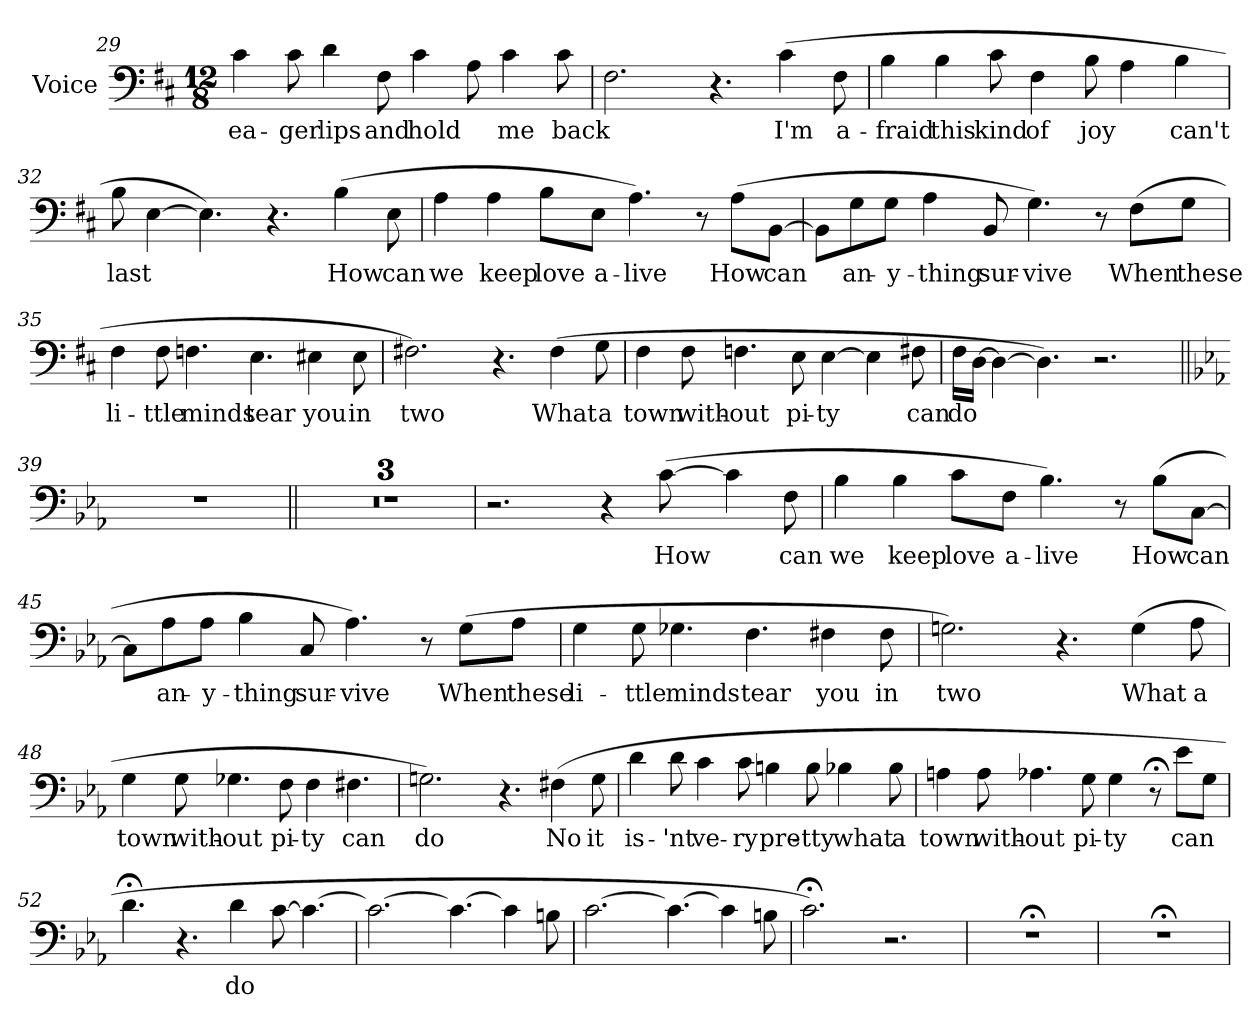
**kern	**text
*part1	*part1
*staff1	*staff1
*I"Voice	*
*I'Voice	*
*clefF4	*
*k[f#c#]	*
*b:	*
*M12/8	*
=29	=29
!	!LO:LY:b
4c#\	ea-
!	!LO:LY:b
8c#\	-ger
!	!LO:LY:b
4d\	lips
!	!LO:LY:b
8F#\	and
!	!LO:LY:b
4c#\	hold
8A\	.
!	!LO:LY:b
4c#\	me
!	!LO:LY:b
8c#\	back
=30	=30
2.F#\	.
4.r	.
!	!LO:LY:b
(>4c#\	I'm
!	!LO:LY:b
8F#\	a-
=31	=31
!	!LO:LY:b
4B\	-fraid
!	!LO:LY:b
4B\	this
!	!LO:LY:b
8c#\	kind
!	!LO:LY:b
4F#\	of
!	!LO:LY:b
8B\	joy
4A\	.
!	!LO:LY:b
4B\	can't
=32	=32
!	!LO:LY:b
8B\	last
[4E\	.
4.E\])	.
4.r	.
!	!LO:LY:b
(>4B\	How
!	!LO:LY:b
8E\	can
=33	=33
!	!LO:LY:b
4A\	we
!	!LO:LY:b
4A\	keep
!	!LO:LY:b
8B\L	love
!	!LO:LY:b
8E\J	a-
!	!LO:LY:b
4.A\)	-live
8r	.
!	!LO:LY:b
(>8A\L	How
!	!LO:LY:b
[8BB\J	can
=34	=34
8BB\L]	.
!	!LO:LY:b
8G\	an-
!	!LO:LY:b
8G\J	-y-
!	!LO:LY:b
4A\	-thing
!	!LO:LY:b
8BB/	sur-
!	!LO:LY:b
4.G\)	-vive
8r	.
!	!LO:LY:b
(>8F#\L	When
!	!LO:LY:b
8G\J	these
=35	=35
!	!LO:LY:b
4F#\	li-
!	!LO:LY:b
8F#\	-ttle
!	!LO:LY:b
4.Fn\	minds
!	!LO:LY:b
4.E\	tear
!	!LO:LY:b
4E#X\	you
!	!LO:LY:b
8E#\	in
=36	=36
!	!LO:LY:b
2.F#X\)	two
4.r	.
!	!LO:LY:b
(>4F#\	What
!	!LO:LY:b
8G\	a
=37	=37
!	!LO:LY:b
4F#\	town
!	!LO:LY:b
8F#\	with-
!	!LO:LY:b
4.Fn\	-out
!	!LO:LY:b
8E\	pi-
!	!LO:LY:b
[4E\	-ty
4E\]	.
!	!LO:LY:b
8F#X\	can
=38	=38
!	!LO:LY:b
16F#\LL	do
[16D\JJ	.
4D\_	.
4.D\])	.
2.r	.
=39||	=39||
*k[b-e-a-]	*
*c:	*
1.r	.
=40||	=40||
1.r	.
=41	=41
1.r	.
=42	=42
1.r	.
=43	=43
2.r	.
4r	.
!	!LO:LY:b
(>[8c\	How
4c\]	.
!	!LO:LY:b
8F\	can
=44	=44
!	!LO:LY:b
4B-\	we
!	!LO:LY:b
4B-\	keep
!	!LO:LY:b
8c\L	love
!	!LO:LY:b
8F\J	a-
!	!LO:LY:b
4.B-\)	-live
8r	.
!	!LO:LY:b
(>8B-\L	How
!	!LO:LY:b
[8C\J	can
=45	=45
8C\L]	.
!	!LO:LY:b
8A-\	an-
!	!LO:LY:b
8A-\J	-y-
!	!LO:LY:b
4B-\	-thing
!	!LO:LY:b
8C/	sur-
!	!LO:LY:b
4.A-\)	-vive
8r	.
!	!LO:LY:b
(>8G\L	When
!	!LO:LY:b
8A-\J	these
=46	=46
!	!LO:LY:b
4G\	li-
!	!LO:LY:b
8G\	-ttle
!	!LO:LY:b
4.G-X\	minds
!	!LO:LY:b
4.F\	tear
!	!LO:LY:b
4F#X\	you
!	!LO:LY:b
8F#\	in
=47	=47
!	!LO:LY:b
2.Gn\)	two
4.r	.
!	!LO:LY:b
(>4G\	What
!	!LO:LY:b
8A-\	a
=48	=48
!	!LO:LY:b
4G\	town
!	!LO:LY:b
8G\	with-
!	!LO:LY:b
4.G-X\	-out
!	!LO:LY:b
8F\	pi-
!	!LO:LY:b
4F\	-ty
!	!LO:LY:b
4.F#X\	can
=49	=49
!	!LO:LY:b
2.Gn\)	do
4.r	.
!	!LO:LY:b
(>4F#X\	No
!	!LO:LY:b
8G\	it
=50	=50
!	!LO:LY:b
4d\	is-
!	!LO:LY:b
8d\	-'nt
!	!LO:LY:b
4c\	ve-
!	!LO:LY:b
8c\	-ry
!	!LO:LY:b
4Bn\	pre-
!	!LO:LY:b
8B\	-tty
!	!LO:LY:b
4B-X\	what
!	!LO:LY:b
8B-\	a
=51	=51
!	!LO:LY:b
4An\	town
!	!LO:LY:b
8A\	with-
!	!LO:LY:b
4.A-X\	-out
!	!LO:LY:b
8G\	pi-
!	!LO:LY:b
4G\	-ty
8r;<	.
!	!LO:LY:b
8e-\L	can
8G\J	.
=52	=52
4.d;<\	.
4.r	.
!	!LO:LY:b
4d\	do
[8c\	.
4.c\_	.
=53	=53
2.c\_	.
4.c\_	.
4c\]	.
8Bn\	.
=54	=54
[2.c\	.
4.c\_	.
4c\]	.
8Bn\	.
=55	=55
2.c;<\)	.
2.r	.
=55X1	=55X1
1.r;<	.
=55X2	=55X2
1.r;<	.
=	=
*-	*-
